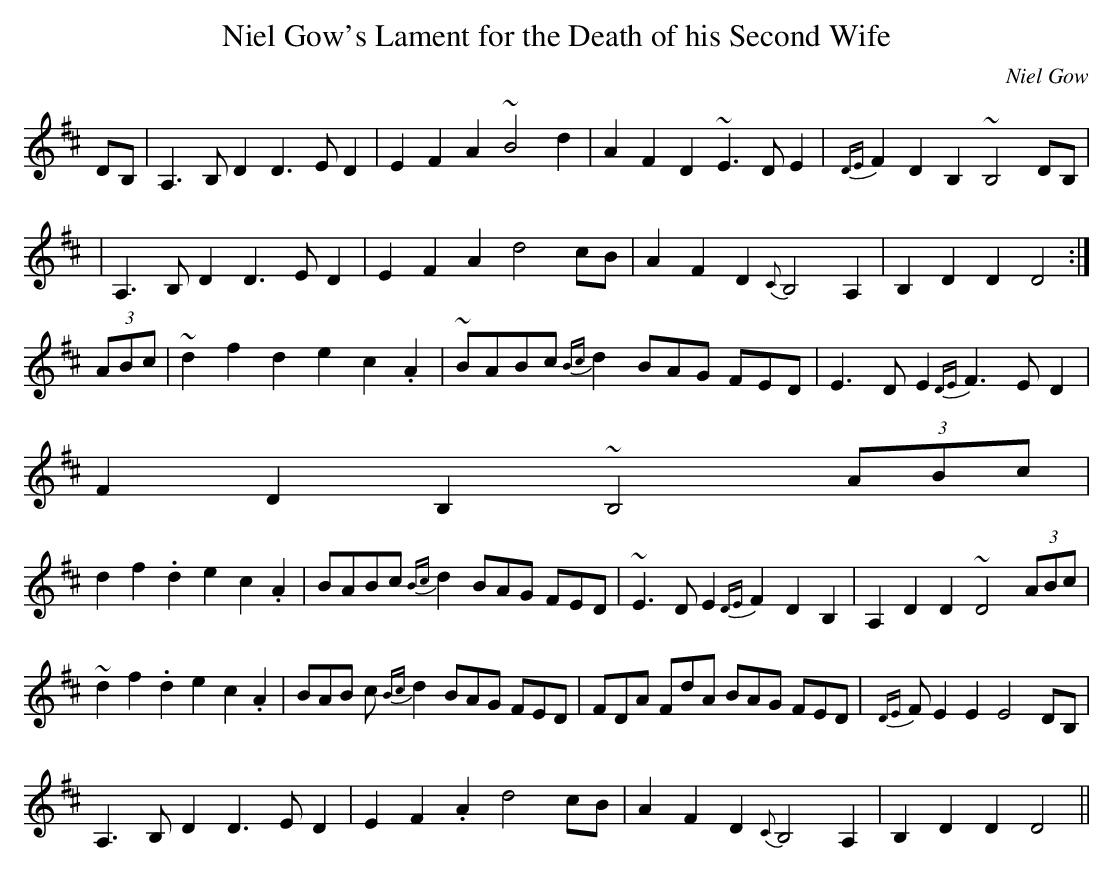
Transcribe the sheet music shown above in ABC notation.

X:1
T:Niel Gow's Lament for the Death of his Second Wife
C:Niel Gow
M:6/8l
K:D
DB, | A,3B, D2 D3ED2 | E2F2A2 ~B4 d2 | A2F2D2 ~E3DE2 | {DE} F2D2B,2 ~B,4 DB, |
| A,3B,D2 D3ED2 | E2F2A2 d4 cB | A2F2D2 {C}B,4 A,2 | B,2D2D2 D4:|
(3ABc | ~d2f2d2 e2c2.A2 | ~BABc {Bc} d2 BAG FED | E3 DE2 {DE} F3 ED2 |
F2D2B,2 ~B,4  (3ABc |
d2f2.d2 e2c2.A2 | BABc {Bc}d2 BAG FED | ~E3DE2 {DE} F2D2B,2 | A,2D2D2 ~D4 (3ABc |
~d2f2.d2 e2c2.A2 | BAB c{Bc}d2 BAG FED | FDA FdA BAG FED | {DE}F E2 E2 E4 DB, |
A,3B,D2 D3ED2 | E2F2 .A2 d4 cB | A2F2D2 {C}B,4 A,2 | B,2D2D2 D4 ||
